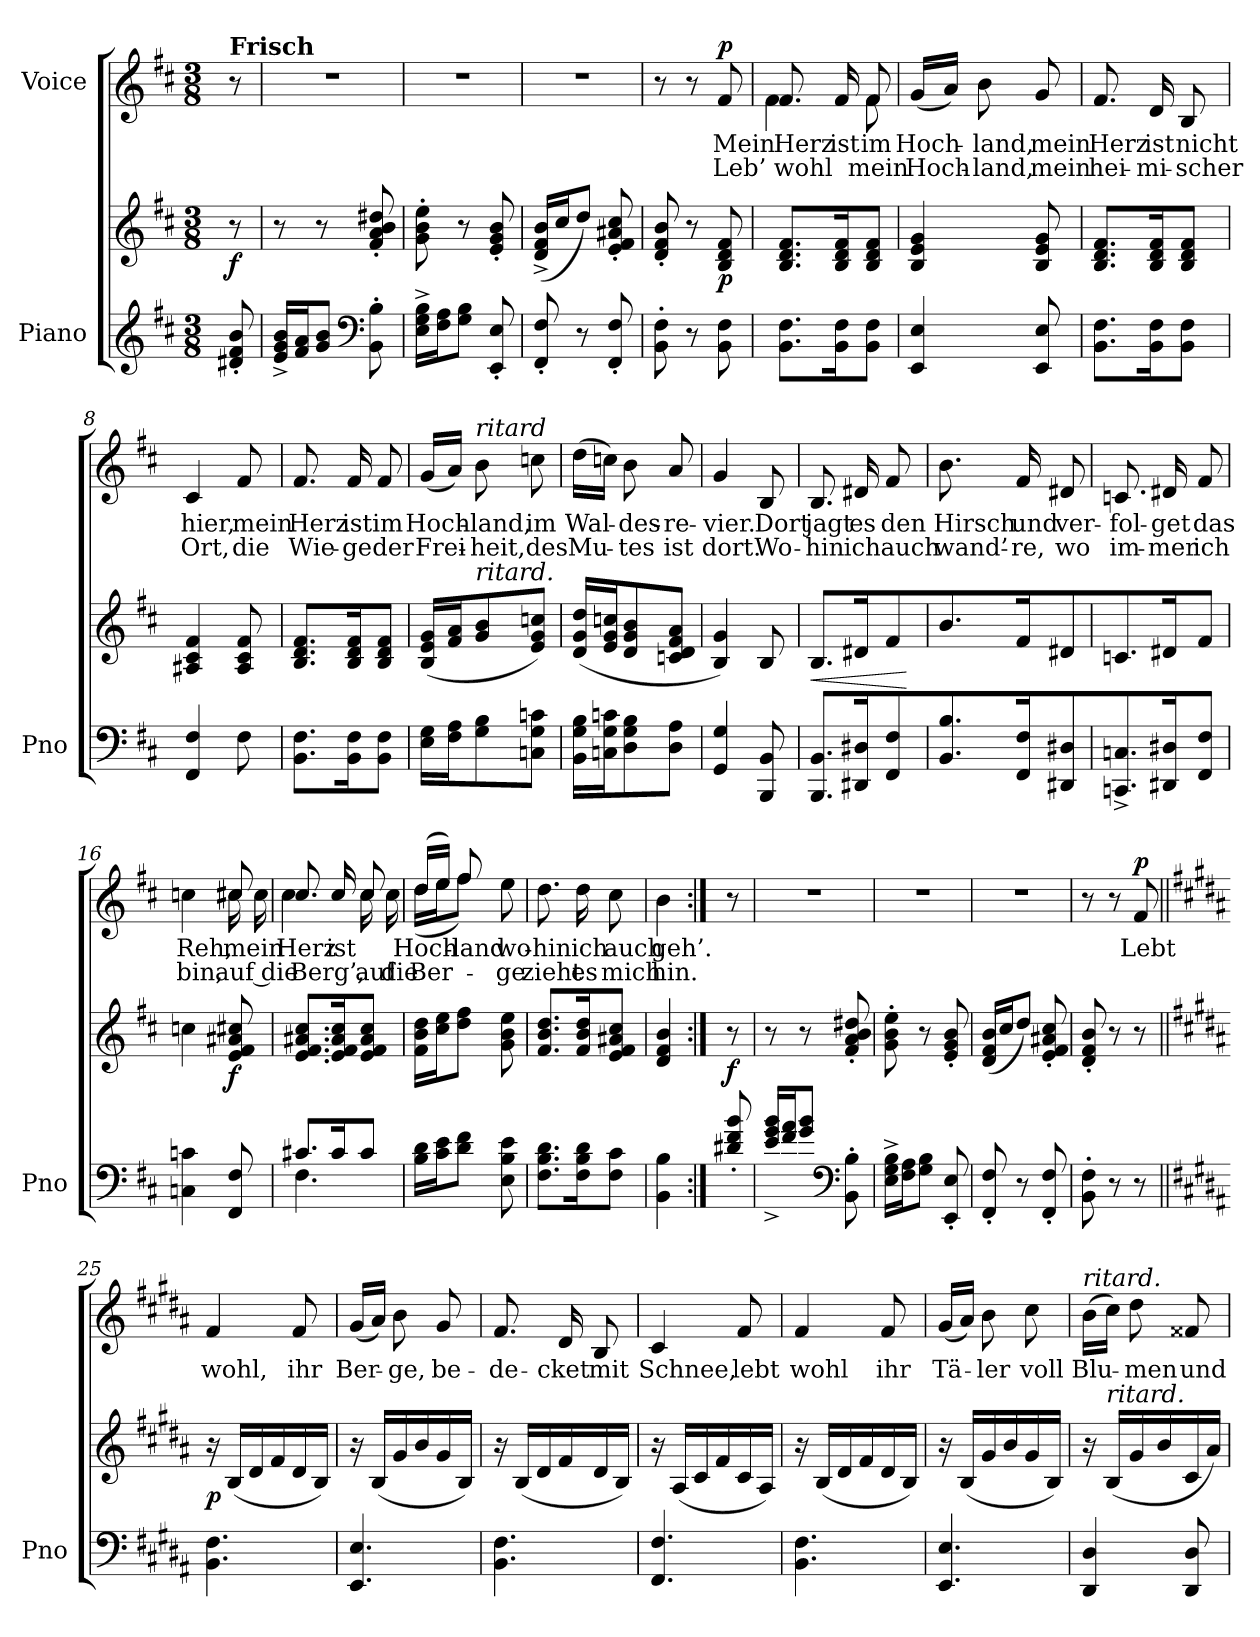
**kern	**kern	**dynam	**kern	**text	**text	**dynam
*part2	*part2	*part2	*part1	*part1	*part1	*part1
*staff3	*staff2	*staff2/3	*staff1	*staff1	*staff1	*staff1
*I"Piano	*	*	*I"Voice	*	*	*
*I'Pno	*	*	*	*	*	*
*clefG2	*clefG2	*	*clefG2	*	*	*
*k[f#c#]	*k[f#c#]	*	*k[f#c#]	*	*	*
*M3/8	*M3/8	*	*M3/8	*	*	*
=	=	=	=	=	=	=
!	!	!	!LO:TX:a:B:t=Frisch	!	!	!
!	!	!LO:DY:b	!	!	!	!
8d#X/' 8f#/' 8b/'	8r	f	8r	.	.	.
=1	=1	=1	=1	=1	=1	=1
16e/^ 16g/^ 16b/^LL	8r	.	4.r	.	.	.
16f#/ 16a/J	.	.	.	.	.	.
8g/ 8b/J	8r	.	.	.	.	.
*clefF4	*	*	*	*	*	*
8BB\' 8B\'	8f#/' 8a/' 8b/' 8dd#X/'	.	.	.	.	.
=2	=2	=2	=2	=2	=2	=2
16E\^ 16G\^ 16B\^LL	8g\' 8b\' 8ee\'	.	4.r	.	.	.
16F#\ 16A\J	.	.	.	.	.	.
8G\ 8B\J	8r	.	.	.	.	.
8EE/' 8E/'	8e/' 8g/' 8b/'	.	.	.	.	.
=3	=3	=3	=3	=3	=3	=3
8FF#/' 8F#/'	(>16d/^ 16f#/^ 16b/^LL	.	4.r	.	.	.
.	16cc#/J	.	.	.	.	.
8r	8dd/J)	.	.	.	.	.
8FF#/' 8F#/'	8e/' 8f#/' 8a#X/' 8cc#/'	.	.	.	.	.
=4	=4	=4	=4	=4	=4	=4
8BB\' 8F#\'	8d/' 8f#/' 8b/'	.	8r	.	.	.
8r	8r	.	8r	.	.	.
!	!	!LO:DY:b	!	!LO:LY:b	!LO:LY:b	!LO:DY:a
8BB\ 8F#\	8B/ 8d/ 8f#/	p	8f#/	Mein	Leb’	p
=5	=5	=5	=5	=5	=5	=5
!	!	!	!	!LO:LY:b	!LO:LY:b	!
*	*	*	*^	*	*	*
8.BB\ 8.F#\L	8.B/ 8.d/ 8.f#/L	.	8.f#/	4f#\	Herz	wohl	.
!	!	!	!	!	!LO:LY:b	!	!
16BB\ 16F#\K	16B/ 16d/ 16f#/K	.	16f#/	.	ist	.	.
!	!	!	!	!	!LO:LY:b	!LO:LY:b	!
8BB\ 8F#\J	8B/ 8d/ 8f#/J	.	8f#/	8f#\	im	mein	.
=6	=6	=6	=6	=6	=6	=6	=6
!	!	!	!	!	!LO:LY:b	!LO:LY:b	!
*	*	*	*v	*v	*	*	*
4EE/ 4E/	4B/ 4e/ 4g/	.	(16g/LL	Hoch-	Hoch-	.
.	.	.	16a/JJ)	.	.	.
!	!	!	!	!LO:LY:b	!LO:LY:b	!
.	.	.	8b\	-land,	-land,	.
!	!	!	!	!LO:LY:b	!LO:LY:b	!
8EE/ 8E/	8B/ 8e/ 8g/	.	8g/	mein	mein	.
!!LO:LB:g=z
=7	=7	=7	=7	=7	=7	=7
!	!	!	!	!LO:LY:b	!LO:LY:b	!
8.BB\ 8.F#\L	8.B/ 8.d/ 8.f#/L	.	8.f#/	Herz	hei-	.
!	!	!	!	!LO:LY:b	!LO:LY:b	!
16BB\ 16F#\K	16B/ 16d/ 16f#/K	.	16d/	ist	-mi-	.
!	!	!	!	!LO:LY:b	!LO:LY:b	!
8BB\ 8F#\J	8B/ 8d/ 8f#/J	.	8B/	nicht	-scher	.
=8	=8	=8	=8	=8	=8	=8
!	!	!	!	!LO:LY:b	!LO:LY:b	!
4FF#/ 4F#/	4A#X/ 4c#/ 4f#/	.	4c#/	hier,	Ort,	.
!	!	!	!	!LO:LY:b	!LO:LY:b	!
8F#\	8A#/ 8c#/ 8f#/	.	8f#/	mein	die	.
=9	=9	=9	=9	=9	=9	=9
!	!	!	!	!LO:LY:b	!LO:LY:b	!
8.BB\ 8.F#\L	8.B/ 8.d/ 8.f#/L	.	8.f#/	Herz	Wie-	.
!	!	!	!	!LO:LY:b	!LO:LY:b	!
16BB\ 16F#\K	16B/ 16d/ 16f#/K	.	16f#/	ist	-ge	.
!	!	!	!	!LO:LY:b	!LO:LY:b	!
8BB\ 8F#\J	8B/ 8d/ 8f#/J	.	8f#/	im	der	.
=10	=10	=10	=10	=10	=10	=10
!	!	!	!	!LO:LY:b	!LO:LY:b	!
16E\ 16G\LL	(16B/ 16e/ 16g/LL	.	(16g/LL	Hoch-	Frei-	.
16F#\ 16A\J	16f#/ 16a/J	.	16a/JJ)	.	.	.
!	!	!	!LO:TX:a:i:t=ritard	!	!	!
!	!LO:TX:a:i:t=ritard.	!	!	!	!	!
!	!	!	!	!LO:LY:b	!LO:LY:b	!
8G\ 8B\	8g/ 8b/	.	8b\	-land,	-heit,	.
!	!	!	!	!LO:LY:b	!LO:LY:b	!
8Cn\ 8G\ 8cn\J	8e/ 8g/ 8ccn/J)	.	8ccn\	im	des	.
=11	=11	=11	=11	=11	=11	=11
!	!	!	!	!LO:LY:b	!LO:LY:b	!
16BB\ 16G\ 16B\LL	(16d/ 16g/ 16dd/LL	.	(16dd\LL	Wal-	Mu-	.
16Cn\ 16G\ 16cn\J	16e/ 16g/ 16ccn/J	.	16ccn\JJ)	.	.	.
!	!	!	!	!LO:LY:b	!LO:LY:b	!
8D\ 8G\ 8B\	8d/ 8g/ 8b/	.	8b\	-des-	-tes	.
!	!	!	!	!LO:LY:b	!LO:LY:b	!
8D\ 8A\J	8cn/ 8d/ 8f#/ 8a/J	.	8a/	-re-	ist	.
=12	=12	=12	=12	=12	=12	=12
!	!	!	!	!LO:LY:b	!LO:LY:b	!
4GG/ 4G/	4B/ 4g/)	.	4g/	-vier.	dort.	.
!	!	!	!	!LO:LY:b	!LO:LY:b	!
8BBB/ 8BB/	8B/	.	8B/	Dort	Wo-	.
!!LO:LB:g=z
=13	=13	=13	=13	=13	=13	=13
!	!	!LO:HP:b	!	!LO:LY:b	!LO:LY:b	!
8.BBB/ 8.BB/L	8.B/L	<	8.B/	jagt	-hin	.
!	!	!	!	!LO:LY:b	!LO:LY:b	!
16DD#X/ 16D#X/K	16d#X/K	.	16d#X/	es	ich	.
!	!	!	!	!LO:LY:b	!LO:LY:b	!
8FF#/ 8F#/	8f#/	.	8f#/	den	auch	.
.	.	[	.	.	.	.
=14	=14	=14	=14	=14	=14	=14
!	!	!	!	!LO:LY:b	!LO:LY:b	!
8.BB/ 8.B/	8.b/	.	8.b\	Hirsch	wand’-	.
!	!	!	!	!LO:LY:b	!LO:LY:b	!
16FF#/ 16F#/K	16f#/K	.	16f#/	und	-re,	.
!	!	!	!	!LO:LY:b	!LO:LY:b	!
8DD#X/ 8D#X/	8d#X/	.	8d#X/	ver-	wo	.
=15	=15	=15	=15	=15	=15	=15
!	!	!	!	!LO:LY:b	!LO:LY:b	!
8.CCn/^> 8.Cn/^>	8.cn/	.	8.cn/	-fol-	im-	.
!	!	!	!	!LO:LY:b	!LO:LY:b	!
16DD#X/ 16D#X/K	16d#X/K	.	16d#X/	-get	-mer	.
!	!	!	!	!LO:LY:b	!LO:LY:b	!
8FF#/ 8F#/J	8f#/J	.	8f#/	das	ich	.
=16	=16	=16	=16	=16	=16	=16
!	!	!	!	!LO:LY:b	!LO:LY:b	!
*	*	*	*^	*	*	*
4Cn\ 4cn\	4ccn\	.	4ccn\	4ryy	Reh,	bin,	.
!	!	!LO:DY:b	!	!	!LO:LY:b	!LO:LY:b	!
8FF#/ 8F#/	8e/ 8f#/ 8a#X/ 8cc#X/	f	8cc#X/	16cc#\	mein	auf die	.
.	.	.	.	16cc#\	.	.	.
=17	=17	=17	=17	=17	=17	=17	=17
*^	*	*	*	*	*	*	*
!	!	!	!	!	!	!LO:LY:b	!LO:LY:b	!
8.c#X/L	4.F#\	8.e/ 8.f#/ 8.a#X/ 8.cc#/L	.	8.cc#/	4cc#\	Herz	Berg’,	.
!	!	!	!	!	!	!LO:LY:b	!	!
16c#/K	.	16e/ 16f#/ 16a#/ 16cc#/K	.	16cc#/	.	ist	.	.
!	!	!	!	!	!	!LO:LY:b	!	!
!	!	!	!	!	!	!	!LO:LY:b	!
8c#/J	.	8e/ 8f#/ 8a#/ 8cc#/J	.	8cc#/	16cc#\	.	auf	.
!	!	!	!	!	!	!	!LO:LY:b	!
.	.	.	.	.	16cc#\	.	die	.
*v	*v	*	*	*	*	*	*	*
!!LO:LB:g=z	!!
=18	=18	=18	=18	=18	=18	=18	=18
!	!	!	!	!	!LO:LY:b	!LO:LY:b	!
16B\ 16d\LL	16f#\ 16b\ 16dd\LL	.	(16dd/LL	(16dd\LL	Hoch-	Ber-	.
16c#\ 16e\J	16cc#\ 16ee\J	.	16ee/JJ)	16ee\J	.	.	.
!	!	!	!	!	!LO:LY:b	!	!
8d\ 8f#\J	8dd\ 8ff#\J	.	8ff#/	8ff#\J)	-land	.	.
!	!	!	!	!	!LO:LY:b	!LO:LY:b	!
8E\ 8B\ 8e\	8g\ 8b\ 8ee\	.	8ee\	8ryy	wo-	-ge	.
=19	=19	=19	=19	=19	=19	=19	=19
!	!	!	!	!	!LO:LY:b	!LO:LY:b	!
*	*	*	*v	*v	*	*	*
8.F#\ 8.B\ 8.d\L	8.f#/ 8.b/ 8.dd/L	.	8.dd\	-hin	zieht	.
!	!	!	!	!LO:LY:b	!LO:LY:b	!
16F#\ 16B\ 16d\K	16f#/ 16b/ 16dd/K	.	16dd\	ich	es	.
!	!	!	!	!LO:LY:b	!LO:LY:b	!
8F#\ 8c#\J	8e/ 8f#/ 8a#X/ 8cc#/J	.	8cc#\	auch	mich	.
=20	=20	=20	=20	=20	=20	=20
!	!	!	!	!LO:LY:b	!LO:LY:b	!
4BB\ 4B\	4d/ 4f#/ 4b/	.	4b\	geh’.	hin.	.
=20X1:|!	=20X1:|!	=20X1:|!	=20X1:|!	=20X1:|!	=20X1:|!	=20X1:|!
!	!	!LO:DY:b	!	!	!	!
8d#X/' 8f#/' 8b/'	8r	f	8r	.	.	.
=21	=21	=21	=21	=21	=21	=21
16e/^> 16g/^> 16b/^>LL	8r	.	4.r	.	.	.
16f#/ 16a/J	.	.	.	.	.	.
8g/ 8b/J	8r	.	.	.	.	.
*clefF4	*	*	*	*	*	*
8BB\' 8B\'	8f#/' 8a/' 8b/' 8dd#X/'	.	.	.	.	.
=22	=22	=22	=22	=22	=22	=22
16E\^ 16G\^ 16B\^LL	8g\' 8b\' 8ee\'	.	4.r	.	.	.
16F#\ 16A\J	.	.	.	.	.	.
8G\ 8B\J	8r	.	.	.	.	.
8EE/' 8E/'	8e/' 8g/' 8b/'	.	.	.	.	.
=23	=23	=23	=23	=23	=23	=23
8FF#/' 8F#/'	(>16d/ 16f#/ 16b/LL	.	4.r	.	.	.
.	16cc#/J	.	.	.	.	.
8r	8dd/J)	.	.	.	.	.
8FF#/' 8F#/'	8e/' 8f#/' 8a#X/' 8cc#/'	.	.	.	.	.
=24	=24	=24	=24	=24	=24	=24
8BB\' 8F#\'	8d/' 8f#/' 8b/'	.	8r	.	.	.
8r	8r	.	8r	.	.	.
!	!	!	!	!LO:LY:b	!	!LO:DY:a
8r	8r	.	8f#/	Lebt	.	p
!!LO:PB:g=z
=25||	=25||	=25||	=25||	=25||	=25||	=25||
*k[f#c#g#d#a#]	*k[f#c#g#d#a#]	*	*k[f#c#g#d#a#]	*	*	*
!	!	!LO:DY:b	!	!LO:LY:b	!	!
4.BB\ 4.F#\	16r	p	4f#/	wohl,	.	.
.	(16B/LL	.	.	.	.	.
.	16d#/	.	.	.	.	.
.	16f#/	.	.	.	.	.
!	!	!	!	!LO:LY:b	!	!
.	16d#/	.	8f#/	ihr	.	.
.	16B/JJ)	.	.	.	.	.
=26	=26	=26	=26	=26	=26	=26
!	!	!	!	!LO:LY:b	!	!
4.EE/ 4.E/	16r	.	(16g#/LL	Ber-	.	.
.	(16B/LL	.	16a#/JJ)	.	.	.
!	!	!	!	!LO:LY:b	!	!
.	16g#/	.	8b\	-ge,	.	.
.	16b/	.	.	.	.	.
!	!	!	!	!LO:LY:b	!	!
.	16g#/	.	8g#/	be-	.	.
.	16B/JJ)	.	.	.	.	.
=27	=27	=27	=27	=27	=27	=27
!	!	!	!	!LO:LY:b	!	!
4.BB\ 4.F#\	16r	.	8.f#/	-de-	.	.
.	(16B/LL	.	.	.	.	.
.	16d#/	.	.	.	.	.
!	!	!	!	!LO:LY:b	!	!
.	16f#/	.	16d#/	-cket	.	.
!	!	!	!	!LO:LY:b	!	!
.	16d#/	.	8B/	mit	.	.
.	16B/JJ)	.	.	.	.	.
=28	=28	=28	=28	=28	=28	=28
!	!	!	!	!LO:LY:b	!	!
4.FF#/ 4.F#/	16r	.	4c#/	Schnee,	.	.
.	(16A#/LL	.	.	.	.	.
.	16c#/	.	.	.	.	.
.	16f#/	.	.	.	.	.
!	!	!	!	!LO:LY:b	!	!
.	16c#/	.	8f#/	lebt	.	.
.	16A#/JJ)	.	.	.	.	.
=29	=29	=29	=29	=29	=29	=29
!	!	!	!	!LO:LY:b	!	!
4.BB\ 4.F#\	16r	.	4f#/	wohl	.	.
.	(16B/LL	.	.	.	.	.
.	16d#/	.	.	.	.	.
.	16f#/	.	.	.	.	.
!	!	!	!	!LO:LY:b	!	!
.	16d#/	.	8f#/	ihr	.	.
.	16B/JJ)	.	.	.	.	.
!!LO:LB:g=z
=30	=30	=30	=30	=30	=30	=30
!	!	!	!	!LO:LY:b	!	!
4.EE/ 4.E/	16r	.	(16g#/LL	Tä-	.	.
.	(16B/LL	.	16a#/JJ)	.	.	.
!	!	!	!	!LO:LY:b	!	!
.	16g#/	.	8b\	-ler	.	.
.	16b/	.	.	.	.	.
!	!	!	!	!LO:LY:b	!	!
.	16g#/	.	8cc#\	voll	.	.
.	16B/JJ)	.	.	.	.	.
=31	=31	=31	=31	=31	=31	=31
!	!	!	!LO:TX:a:i:t=ritard.	!	!	!
!	!	!	!	!LO:LY:b	!	!
4DD#/ 4D#/	16r	.	(16b\LL	Blu-	.	.
!	!LO:TX:a:i:t=ritard.	!	!	!	!	!
.	(16B/LL	.	16cc#\JJ)	.	.	.
!	!	!	!	!LO:LY:b	!	!
.	16g#/	.	8dd#\	-men	.	.
.	16b/	.	.	.	.	.
!	!	!	!	!LO:LY:b	!	!
8DD#/ 8D#/	16c#/	.	8f##X/	und	.	.
.	16a#/JJ)	.	.	.	.	.
=	=	=	=	=	=	=
*-	*-	*-	*-	*-	*-	*-
